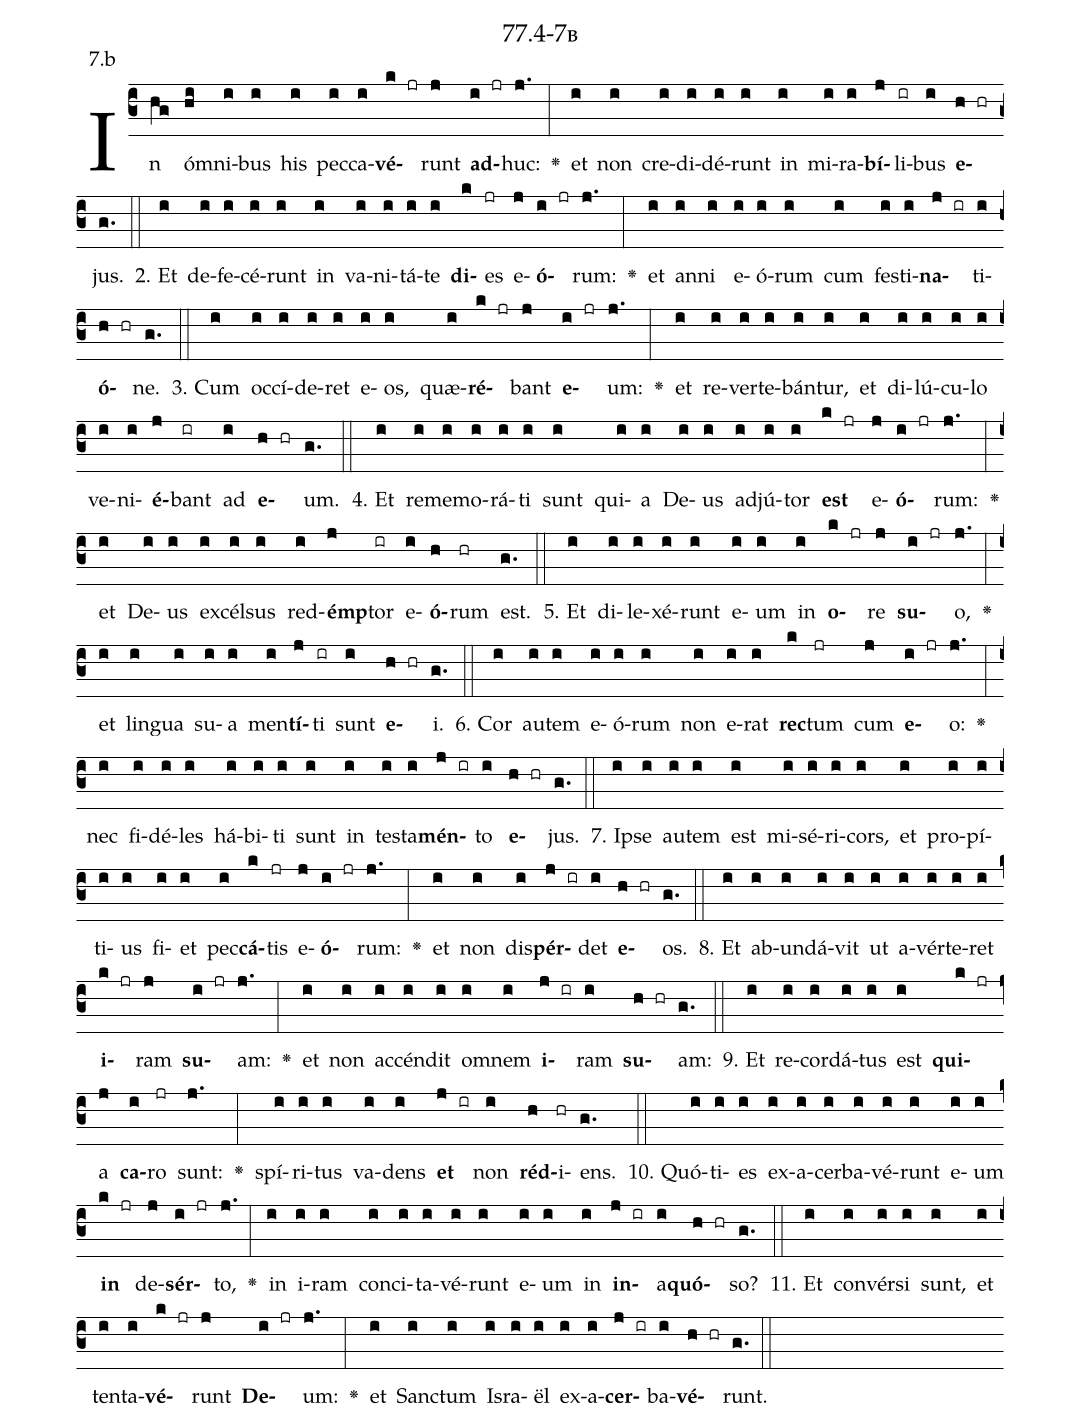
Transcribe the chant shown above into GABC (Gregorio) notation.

name: 77.4-7b;
annotation: 7.b;
%%
(c3)In(hg) óm(hi)ni(i)bus(i) his(i) pec(i)ca(i)<b>vé</b>(k jr)runt(j) <b>ad</b>(i jr)huc:(j.) <v>\greheightstar</v>(:) et(i) non(i) cre(i)di(i)dé(i)runt(i) in(i) mi(i)ra(i)<b>bí</b>(j)li(ir)bus(i) <b>e</b>(h hr)jus.(g.) (::)
2. Et(i) de(i)fe(i)cé(i)runt(i) in(i) va(i)ni(i)tá(i)te(i) <b>di</b>(k)es(jr) e(j)<b>ó</b>(i jr)rum:(j.) <v>\greheightstar</v>(:) et(i) an(i)ni(i) e(i)ó(i)rum(i) cum(i) fes(i)ti(i)<b>na</b>(j ir)ti(i)<b>ó</b>(h hr)ne.(g.) (::)
3. Cum(i) oc(i)cí(i)de(i)ret(i) e(i)os,(i) quæ(i)<b>ré</b>(k jr)bant(j) <b>e</b>(i jr)um:(j.) <v>\greheightstar</v>(:) et(i) re(i)ver(i)te(i)bán(i)tur,(i) et(i) di(i)lú(i)cu(i)lo(i) ve(i)ni(i)<b>é</b>(j)bant(ir) ad(i) <b>e</b>(h hr)um.(g.) (::)
4. Et(i) re(i)me(i)mo(i)rá(i)ti(i) sunt(i) qui(i)a(i) De(i)us(i) ad(i)jú(i)tor(i) <b>est</b>(k jr) e(j)<b>ó</b>(i jr)rum:(j.) <v>\greheightstar</v>(:) et(i) De(i)us(i) ex(i)cél(i)sus(i) red(i)<b>émp</b>(j)tor(ir) e(i)<b>ó</b>(h)rum(hr) est.(g.) (::)
5. Et(i) di(i)le(i)xé(i)runt(i) e(i)um(i) in(i) <b>o</b>(k jr)re(j) <b>su</b>(i jr)o,(j.) <v>\greheightstar</v>(:) et(i) lin(i)gua(i) su(i)a(i) men(i)<b>tí</b>(j)ti(ir) sunt(i) <b>e</b>(h hr)i.(g.) (::)
6. Cor(i) au(i)tem(i) e(i)ó(i)rum(i) non(i) e(i)rat(i) <b>rec</b>(k)tum(jr) cum(j) <b>e</b>(i jr)o:(j.) <v>\greheightstar</v>(:) nec(i) fi(i)dé(i)les(i) há(i)bi(i)ti(i) sunt(i) in(i) tes(i)ta(i)<b>mén</b>(j ir)to(i) <b>e</b>(h hr)jus.(g.) (::)
7. Ip(i)se(i) au(i)tem(i) est(i) mi(i)sé(i)ri(i)cors,(i) et(i) pro(i)pí(i)ti(i)us(i) fi(i)et(i) pec(i)<b>cá</b>(k)tis(jr) e(j)<b>ó</b>(i jr)rum:(j.) <v>\greheightstar</v>(:) et(i) non(i) dis(i)<b>pér</b>(j ir)det(i) <b>e</b>(h hr)os.(g.) (::)
8. Et(i) ab(i)un(i)dá(i)vit(i) ut(i) a(i)vér(i)te(i)ret(i) <b>i</b>(k jr)ram(j) <b>su</b>(i jr)am:(j.) <v>\greheightstar</v>(:) et(i) non(i) ac(i)cén(i)dit(i) om(i)nem(i) <b>i</b>(j ir)ram(i) <b>su</b>(h hr)am:(g.) (::)
9. Et(i) re(i)cor(i)dá(i)tus(i) est(i) <b>qui</b>(k jr)a(j) <b>ca</b>(i)ro(jr) sunt:(j.) <v>\greheightstar</v>(:) spí(i)ri(i)tus(i) va(i)dens(i) <b>et</b>(j ir) non(i) <b>réd</b>(h)i(hr)ens.(g.) (::)
10. Quó(i)ti(i)es(i) ex(i)a(i)cer(i)ba(i)vé(i)runt(i) e(i)um(i) <b>in</b>(k jr) de(j)<b>sér</b>(i jr)to,(j.) <v>\greheightstar</v>(:) in(i) i(i)ram(i) con(i)ci(i)ta(i)vé(i)runt(i) e(i)um(i) in(i) <b>in</b>(j ir)a(i)<b>quó</b>(h hr)so?(g.) (::)
11. Et(i) con(i)vér(i)si(i) sunt,(i) et(i) ten(i)ta(i)<b>vé</b>(k jr)runt(j) <b>De</b>(i jr)um:(j.) <v>\greheightstar</v>(:) et(i) Sanc(i)tum(i) Is(i)ra(i)ël(i) ex(i)a(i)<b>cer</b>(j ir)ba(i)<b>vé</b>(h hr)runt.(g.) (::)
